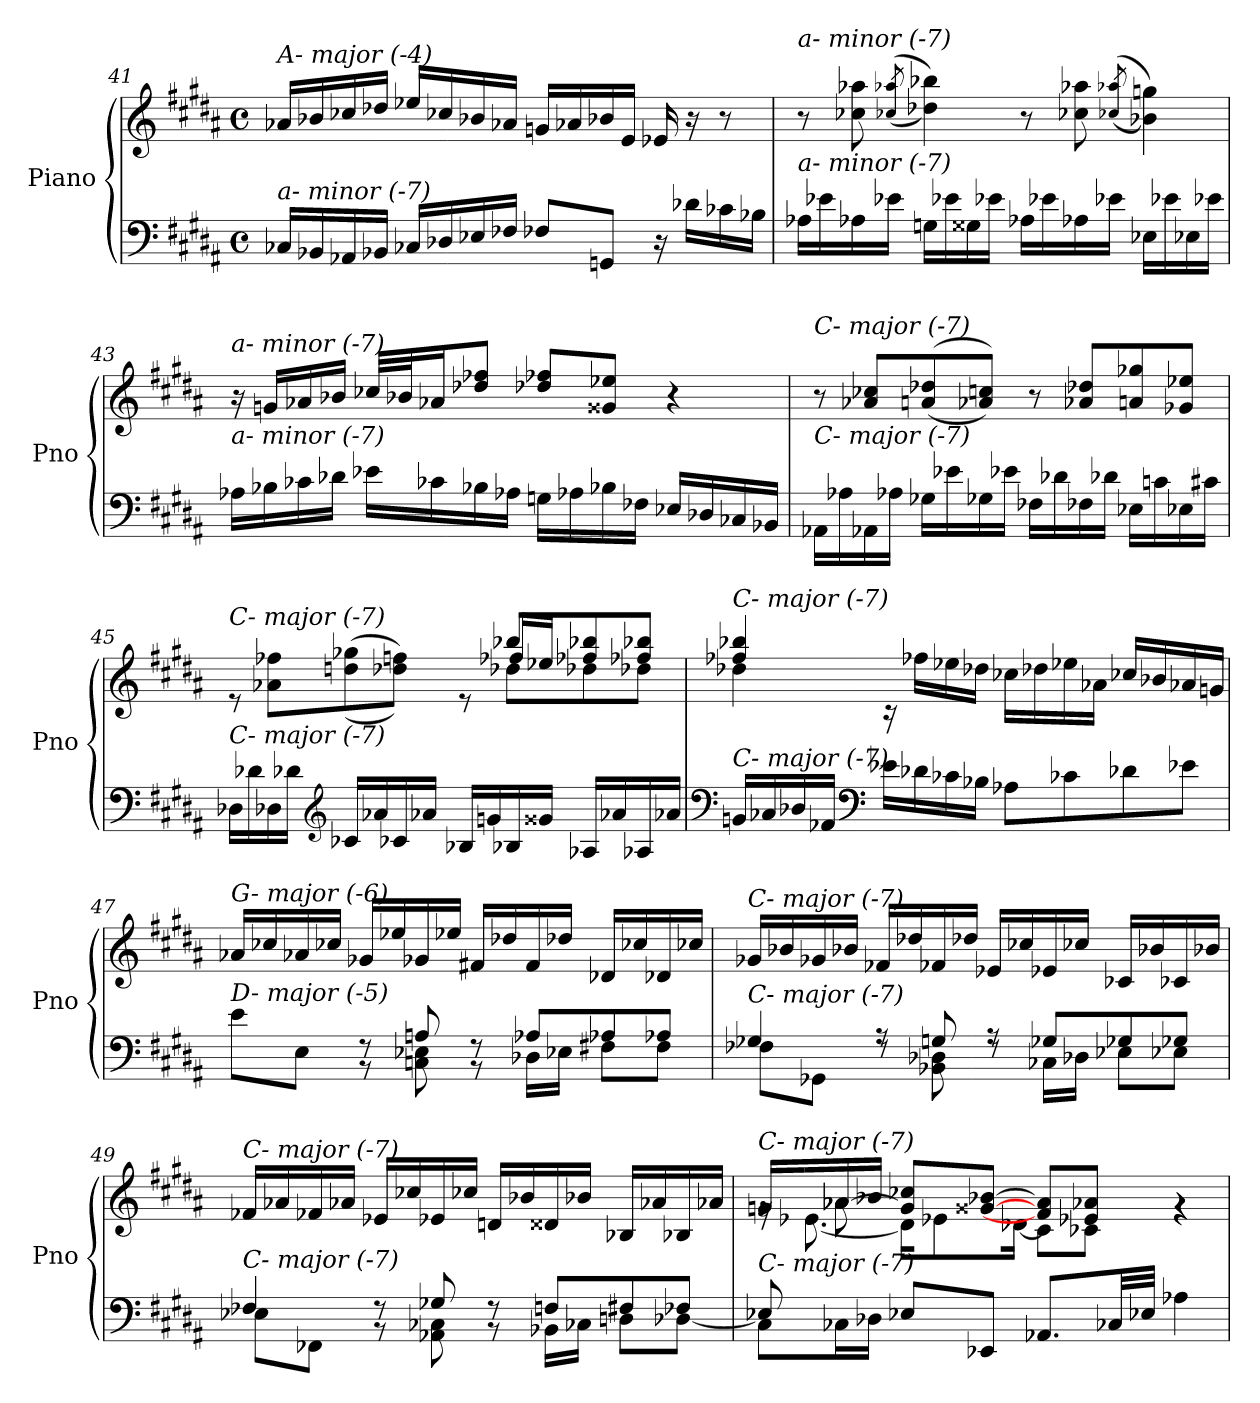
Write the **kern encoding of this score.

**kern	**kern
*part1	*part1
*staff2	*staff1
*I"Piano	*
*I'Pno	*
*clefF4	*clefG2
*k[f#c#g#d#a#]	*k[f#c#g#d#a#]
*M4/4	*M4/4
*met(c)	*met(c)
=41	=41
!	!LO:TX:i:t=A- major (-4)
!LO:TX:i:t=a- minor (-7)	!
16C-Xi/LL	16a-Xi/LL
16BB-Xi/	16b-Xi/
16AA-Xi/	16cc-Xi/
16BB-Xi/JJ	16dd-Xi/JJ
16C-Xi/LL	16ee-Xi/LL
16D-Xi/	16cc-Xi/
16E-Xi/	16b-Xi/
16F-Xi/JJ	16a-Xi/JJ
8F-Xi/L	16gni/LL
.	16a-Xi/
8GGni/J	16b-Xi/
.	16e/JJ
16r	16e-Xi/
16d-Xi\LL	16r
16c-Xi\	8r
16B-Xi\JJ	.
=42	=42
!	!LO:TX:i:t=a- minor (-7)
!LO:TX:i:t=a- minor (-7)	!
16A-Xi\LL	8r
16e-Xi\	.
16A-Xi\	8cc-Xi\ 8aa-Xi\
16e-Xi\JJ	.
.	((>8qcc-Xi/ 8qaa-Xi/
16Gni\LL	4dd-Xi\ 4bb-Xi\))
16e-Xi\	.
16G##i\	.
16e-Xi\JJ	.
16A-Xi\LL	8r
16e-Xi\	.
16A-Xi\	8cc-Xi\ 8aa-Xi\
16e-Xi\JJ	.
.	((>8qcc-Xi/ 8qaa-Xi/
16E-Xi\LL	4b-Xi\ 4ggni\))
16e-Xi\	.
16E-Xi\	.
16e-Xi\JJ	.
!!LO:LB:g=z
=43	=43
!	!LO:TX:i:t=a- minor (-7)
!LO:TX:i:t=a- minor (-7)	!
16A-Xi\LL	16r
16B-Xi\	16gni/LL
16c-Xi\	16a-Xi/
16d-Xi\JJ	16b-Xi/JJ
16e-Xi\LL	32cc-Xi/LLL
.	32b-Xi/J
16c-Xi\	16a-Xi/J
16B-Xi\	8dd-Xi/ 8ff-Xi/J
16A-Xi\JJ	.
16Gni\LL	8dd-Xi/ 8ff-Xi/L
16A-Xi\	.
16B-Xi\	8g##i/ 8ee-Xi/J
16F-Xi\JJ	.
16E-Xi/LL	4r
16D-Xi/	.
16C-Xi/	.
16BB-Xi/JJ	.
=44	=44
!	!LO:TX:i:t=C- major (-7)
!LO:TX:i:t=C- major (-7)	!
16AA-Xi\LL	8r
16A-Xi\	.
16AA-Xi\	8a-Xi/ 8cc-Xi/L
16A-Xi\JJ	.
16G-Xi\LL	((>8an/ 8dd-Xi/
16e-Xi\	.
16G-Xi\	8a-Xi/ 8ccni/J))
16e-Xi\JJ	.
16F-Xi\LL	8r
16d-Xi\	.
16F-Xi\	8a-Xi/ 8dd-Xi/L
16d-Xi\JJ	.
16E-Xi\LL	8a/ 8gg-Xi/
16cni\	.
16E-Xi\	8g-Xi/ 8ee-Xi/J
16c#i\JJ	.
=45	=45
*^	*^
*	*^	*	*^
!	!	!	!LO:TX:i:t=C- major (-7)	!	!
!LO:TX:i:t=C- major (-7)	!	!	!	!	!
2ryy	2ryy	16D-Xi\LL	8re	2ryy	2ryy
.	.	16d-Xi\	.	.	.
.	.	16D-Xi\	8a-Xi\ 8ff-Xi\L	.	.
.	.	16d-Xi\JJ	.	.	.
*clefG2	*	*	*	*	*
.	.	16c-Xi/LL	((>8ddn\ 8gg-Xi\	.	.
.	.	16a-Xi/	.	.	.
.	.	16c-Xi/	8dd-Xi\ 8ffni\J))	.	.
.	.	16a-Xi/JJ	.	.	.
8ryy	8ryy	16B-Xi/LL	8re	8ryy	8ryy
.	.	16gni/	.	.	.
4.ryy	8ryy	16B-Xi/	8bb-Xi/L	8dd-Xi\L	16ff-Xi/LL
.	.	16g##i/JJ	.	.	16ee-Xi/JJ
.	4ryy	16A-Xi/LL	8ff-Xi/ 8bb-Xi/	8dd-Xi\	4ryy
.	.	16a-Xi/	.	.	.
.	.	16A-Xi/	8ff-Xi/ 8bb-Xi/J	8dd-Xi\J	.
.	.	16a-Xi/JJ	.	.	.
*	*	*	*	*v	*v
!!LO:LB:g=z
=46	=46	=46	=46	=46
!	!	!	!LO:TX:i:t=C- major (-7)	!
!LO:TX:i:t=C- major (-7)	!	!	!	!
*	*v	*v	*	*
4ryy	16gni/LL	4ff-Xi/ 4bb-Xi/	4dd-Xi\
.	16a-Xi/	.	.
.	16b-Xi/	.	.
.	16f-Xi/JJ	.	.
*clefF4	*	*	*
2.ryy	16e-Xi\LL	16rc	2.ryy
.	16d-Xi\	16ff-Xi\LL	.
.	16c-Xi\	16ee-Xi\	.
.	16B-Xi\JJ	16dd-Xi\JJ	.
.	8A-Xi\L	16cc-Xi\LL	.
.	.	16dd-Xi\	.
.	8c-Xi\	16ee-Xi\	.
.	.	16a-Xi\JJ	.
.	8d-Xi\	16cc-Xi/LL	.
.	.	16b-Xi/	.
.	8e-Xi\J	16a-Xi/	.
.	.	16gni/JJ	.
=47	=47	=47	=47
!	!	!LO:TX:i:t=G- major (-6)	!
!LO:TX:i:t=D- major (-5)	!	!	!
8e\L	4ryy	16a-Xi/LL	4ryy
.	.	16cc-Xi/	.
8E\J	.	16a-Xi/	.
.	.	16cc-Xi/JJ	.
8rBB	8rF	16g-Xi/LL	2.ryy
.	.	16ee-Xi/	.
8An/	8Cni\ 8E-Xi\	16g-Xi/	.
.	.	16ee-Xi/JJ	.
8rBB	8rF	16f#Xi/LL	.
.	.	16dd-Xi/	.
8A-Xi/L	16D-Xi\LL	16f#i/	.
.	16E-Xi\JJ	16dd-Xi/JJ	.
8A-Xi/	8F#Xi\L	16d-Xi/LL	.
.	.	16cc-Xi/	.
8A-Xi/J	8F#i\J	16d-Xi/	.
.	.	16cc-Xi/JJ	.
*	*	*v	*v
=48	=48	=48
!	!	!LO:TX:i:t=C- major (-7)
!LO:TX:i:t=C- major (-7)	!	!
4G-Xi/	8F-Xi\L	16g-Xi/LL
.	.	16b-Xi/
.	8GG-Xi\J	16g-Xi/
.	.	16b-Xi/JJ
8r	8rF	16f-Xi/LL
.	.	16dd-Xi/
8Gn/	8BB-Xi\ 8D-Xi\	16f-Xi/
.	.	16dd-Xi/JJ
8r	8rF	16e-Xi/LL
.	.	16cc-Xi/
8G-Xi/L	16C-Xi\LL	16e-Xi/
.	16D-Xi\JJ	16cc-Xi/JJ
8G-Xi/	8E-Xi\L	16c-Xi/LL
.	.	16b-Xi/
8G-Xi/J	8E-Xi\J	16c-Xi/
.	.	16b-Xi/JJ
!!LO:LB:g=z
=49	=49	=49
!	!	!LO:TX:i:t=C- major (-7)
!LO:TX:i:t=C- major (-7)	!	!
4F-Xi/	8E-Xi\L	16f-Xi/LL
.	.	16a-Xi/
.	8FF-Xi\J	16f-Xi/
.	.	16a-Xi/JJ
8rBB	8rF	16e-Xi/LL
.	.	16cc-Xi/
8G-Xi/	8AA-Xi\ 8C-Xi\	16e-Xi/
.	.	16cc-Xi/JJ
8rBB	8rF	16dni/LL
.	.	16b-Xi/
8Fni/L	16BB-Xi\LL	16d##i/
.	16C-Xi\JJ	16b-Xi/JJ
8F#i/	8Dni\L	16B-Xi/LL
.	.	16a-Xi/
8F-Xi/J	[8D-Xi\J	16B-Xi/
.	.	16a-Xi/JJ
=50	=50	=50
*	*^	*^
*	*	*	*	*^
*	*	*	*	*	*^
!	!	!	!LO:TX:i:t=C- major (-7)	!	!	!
!LO:TX:i:t=C- major (-7)	!	!	!	!	!	!
8ryy	8E-Xi/	8C#\L]	16gni/LL	16rg	8ryy	4ryy
.	.	.	16e-Xi/yy	[8.e-Xi\	.	.
8ryy	8ryy	16C-Xi\L	16a-Xi/	.	[8a-Xi\	.
.	.	16D-Xi\JJ	16b-Xi/JJ	.	.	.
2.ryy	8E-Xi/L	2.ryy	8g#/] 8cc-Xi/L	16d#\KL]	2.ryy	2.ryy
.	.	.	.	8e-Xi\	.	.
.	8EE-Xi/J	.	[8g##Xi/ [8b-Xi/J	.	.	.
.	.	.	.	[16d-Xi\Jk	.	.
.	8.AA-Xi/L	.	8f##/] 8a#/]L	8c#\L]	.	.
.	.	.	8e-Xi/ 8a-Xi/J	8c-Xi\J	.	.
.	32C-Xi/LL	.	.	.	.	.
.	32E-Xi/JJJ	.	.	.	.	.
.	4A-Xi\	.	4rg	4rg	.	.
*v	*v	*v	*	*	*	*
*	*v	*v	*v	*v
=	=
*-	*-
